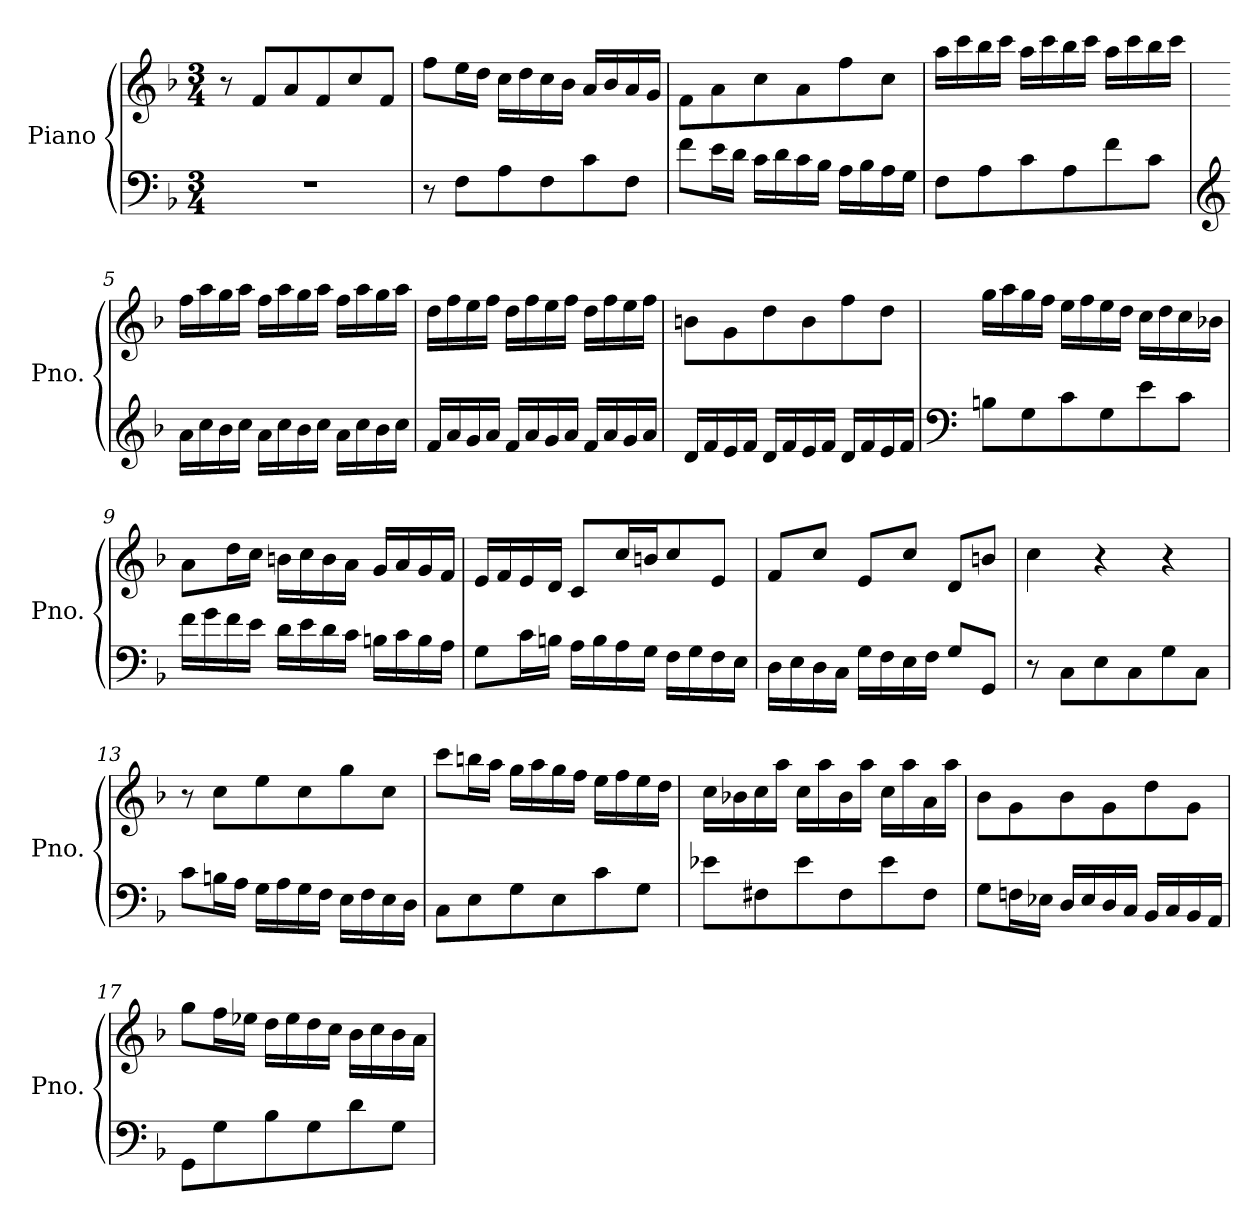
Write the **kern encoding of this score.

**kern	**kern
*part1	*part1
*staff2	*staff1
*I"Piano	*
*I'Pno.	*
*clefF4	*clefG2
*k[b-]	*k[b-]
*M3/4	*M3/4
*MM100	*MM100
=1	=1
2.r	8r
.	8f/L
.	8a/
.	8f/
.	8cc/
.	8f/J
=2	=2
8r	8ff\L
8F\L	16ee\L
.	16dd\JJ
8A\	16cc\LL
.	16dd\
8F\	16cc\
.	16b-\JJ
8c\	16a/LL
.	16b-/
8F\J	16a/
.	16g/JJ
=3	=3
8f\L	8f\L
16e\L	8a\
16d\JJ	.
16c\LL	8cc\
16d\	.
16c\	8a\
16B-\JJ	.
16A\LL	8ff\
16B-\	.
16A\	8cc\J
16G\JJ	.
=4	=4
8F\L	16aa\LL
.	16ccc\
8A\	16bb-\
.	16ccc\JJ
8c\	16aa\LL
.	16ccc\
8A\	16bb-\
.	16ccc\JJ
8f\	16aa\LL
.	16ccc\
8c\J	16bb-\
.	16ccc\JJ
=5	=5
*clefG2	*
16a\LL	16ff\LL
16cc\	16aa\
16b-\	16gg\
16cc\JJ	16aa\JJ
16a\LL	16ff\LL
16cc\	16aa\
16b-\	16gg\
16cc\JJ	16aa\JJ
16a\LL	16ff\LL
16cc\	16aa\
16b-\	16gg\
16cc\JJ	16aa\JJ
!!LO:LB:g=z
=6	=6
16f/LL	16dd\LL
16a/	16ff\
16g/	16ee\
16a/JJ	16ff\JJ
16f/LL	16dd\LL
16a/	16ff\
16g/	16ee\
16a/JJ	16ff\JJ
16f/LL	16dd\LL
16a/	16ff\
16g/	16ee\
16a/JJ	16ff\JJ
=7	=7
16d/LL	8bn\L
16f/	.
16e/	8g\
16f/JJ	.
16d/LL	8dd\
16f/	.
16e/	8b\
16f/JJ	.
16d/LL	8ff\
16f/	.
16e/	8dd\J
16f/JJ	.
=8	=8
*clefF4	*
8Bn\L	16gg\LL
.	16aa\
8G\	16gg\
.	16ff\JJ
8c\	16ee\LL
.	16ff\
8G\	16ee\
.	16dd\JJ
8e\	16cc\LL
.	16dd\
8c\J	16cc\
.	16b-X\JJ
=9	=9
16f\LL	8a\L
16g\	.
16f\	16dd\L
16e\JJ	16cc\JJ
16d\LL	16bn\LL
16e\	16cc\
16d\	16b\
16c\JJ	16a\JJ
16Bn\LL	16g/LL
16c\	16a/
16B\	16g/
16A\JJ	16f/JJ
=10	=10
8G\L	16e/LL
.	16f/
16c\L	16e/
16Bn\JJ	16d/JJ
16A\LL	8c/L
16B\	.
16A\	16cc/L
16G\JJ	16bn/J
16F\LL	8cc/
16G\	.
16F\	8e/J
16E\JJ	.
!!LO:LB:g=z
=11	=11
16D\LL	8f/L
16E\	.
16D\	8cc/J
16C\JJ	.
16G\LL	8e/L
16F\	.
16E\	8cc/J
16F\JJ	.
8G/L	8d/L
8GG/J	8bn/J
=12	=12
8r	4cc\
8C\L	.
8E\	4r
8C\	.
8G\	4r
8C\J	.
=13	=13
8c\L	8r
16Bn\L	8cc\L
16A\JJ	.
16G\LL	8ee\
16A\	.
16G\	8cc\
16F\JJ	.
16E\LL	8gg\
16F\	.
16E\	8cc\J
16D\JJ	.
=14	=14
8C\L	8ccc\L
8E\	16bbn\L
.	16aa\JJ
8G\	16gg\LL
.	16aa\
8E\	16gg\
.	16ff\JJ
8c\	16ee\LL
.	16ff\
8G\J	16ee\
.	16dd\JJ
=15	=15
8e-X\L	16cc\LL
.	16b-X\
8F#X\	16cc\
.	16aa\JJ
8e-\	16cc\LL
.	16aa\
8F#\	16b-\
.	16aa\JJ
8e-\	16cc\LL
.	16aa\
8F#\J	16a\
.	16aa\JJ
!!LO:LB:g=z
=16	=16
8G\L	8b-\L
16Fn\L	8g\
16E-X\JJ	.
16D/LL	8b-\
16E-/	.
16D/	8g\
16C/JJ	.
16BB-/LL	8dd\
16C/	.
16BB-/	8g\J
16AA/JJ	.
=17	=17
8GG\L	8gg\L
8G\	16ff\L
.	16ee-X\JJ
8B-\	16dd\LL
.	16ee-\
8G\	16dd\
.	16cc\JJ
8d\	16b-\LL
.	16cc\
8G\J	16b-\
.	16a\JJ
=	=
*-	*-
